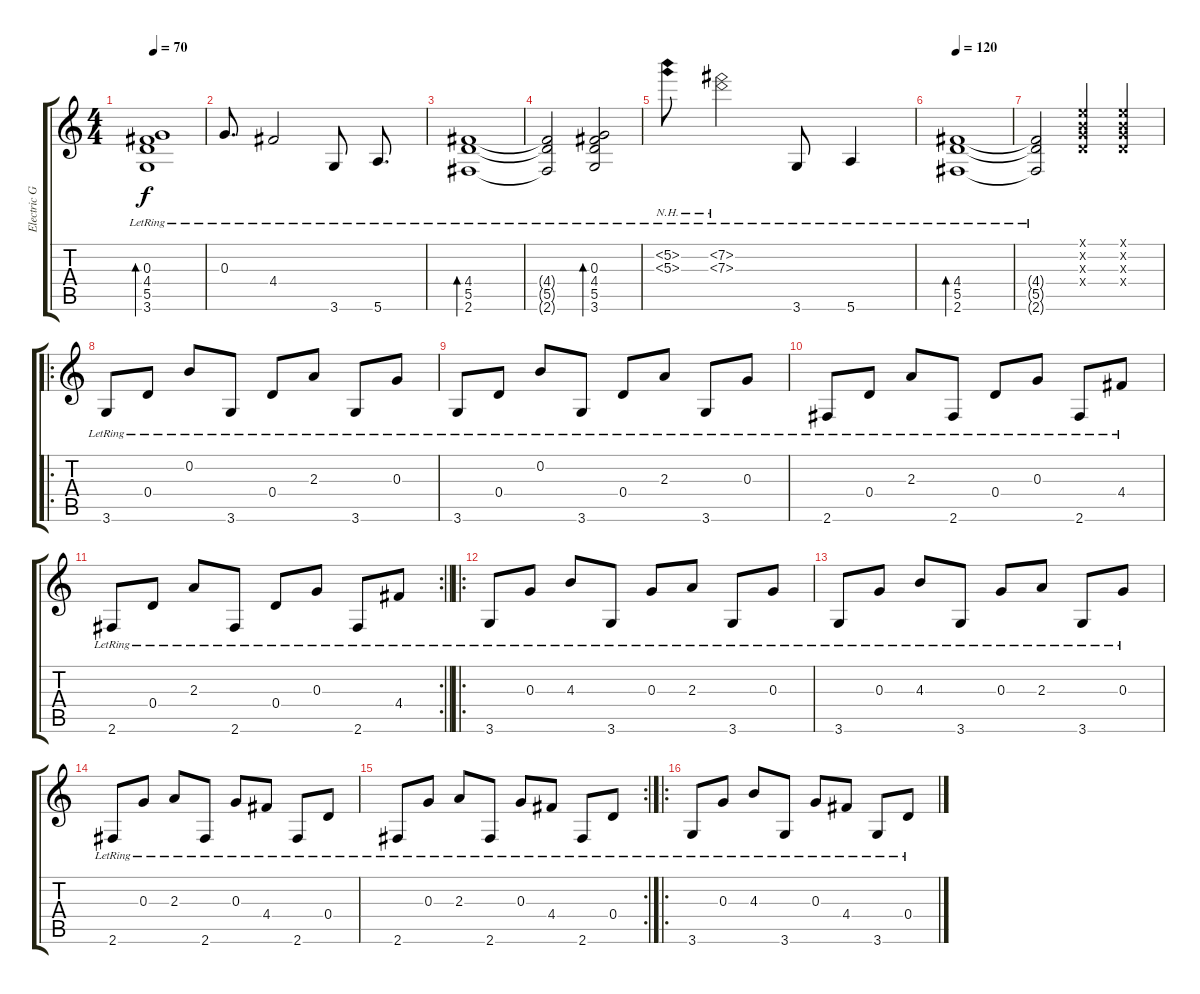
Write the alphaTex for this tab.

\track ("Electric Guitar" "Electric G") {instrument electricguitarclean}
\staff {score tabs}
\tuning (E4 B3 G3 D3 A2 E2) {hide}
\ts (4 4)
\tempo 70
\clef g2
\ks c
(0.3{lr} 4.4{lr} 5.5 3.6{lr}).1{bd 120 dy f instrument electricguitarclean} |
0.3{lr}.8{d} 4.4{lr}.2 3.6{lr}.8 5.6{lr}.8{d} |
(4.4{lr} 5.5 2.6{lr}).1{bd 120} |
(4.4{lr t} 5.5{lr t} 2.6{lr t}).2 (0.3{lr} 4.4{lr} 5.5 3.6{lr}).2{bd 120} |
(5.2{nh lr} 5.3{nh lr}).8 (7.2{nh lr} 7.3{nh lr}).2 3.6{lr}.8 5.6{lr}.4 |
\tempo 120
(4.4{lr} 5.5 2.6{lr}).1{bd 120} |
(4.4{lr t} 5.5{lr t} 2.6{lr t}).2 (0.1{x} 0.2{x} 0.3{x} 0.4{x}).4 (0.1{x} 0.2{x} 0.3{x} 0.4{x}).4 |
\ro
3.6{lr}.8 0.4{lr}.8 0.2{lr}.8 3.6{lr}.8 0.4{lr}.8 2.3{lr}.8 3.6{lr}.8 0.3{lr}.8 |
3.6{lr}.8 0.4{lr}.8 0.2{lr}.8 3.6{lr}.8 0.4{lr}.8 2.3{lr}.8 3.6{lr}.8 0.3{lr}.8 |
2.6{lr}.8 0.4{lr}.8 2.3{lr}.8 2.6{lr}.8 0.4{lr}.8 0.3{lr}.8 2.6{lr}.8 4.4{lr}.8 |
\rc 2
\barLineRight lightlight
2.6{lr}.8 0.4{lr}.8 2.3{lr}.8 2.6{lr}.8 0.4{lr}.8 0.3{lr}.8 2.6{lr}.8 4.4{lr}.8 |
\ro
3.6{lr}.8 0.3{lr}.8 4.3{lr}.8 3.6{lr}.8 0.3{lr}.8 2.3{lr}.8 3.6{lr}.8 0.3{lr}.8 |
3.6{lr}.8 0.3{lr}.8 4.3{lr}.8 3.6{lr}.8 0.3{lr}.8 2.3{lr}.8 3.6{lr}.8 0.3{lr}.8 |
2.6{lr}.8 0.3{lr}.8 2.3{lr}.8 2.6{lr}.8 0.3{lr}.8 4.4{lr}.8 2.6{lr}.8 0.4{lr}.8 |
\rc 2
2.6{lr}.8 0.3{lr}.8 2.3{lr}.8 2.6{lr}.8 0.3{lr}.8 4.4{lr}.8 2.6{lr}.8 0.4{lr}.8 |
\ro
3.6{lr}.8 0.3{lr}.8 4.3{lr}.8 3.6{lr}.8 0.3{lr}.8 4.4{lr}.8 3.6{lr}.8 0.4{lr}.8
